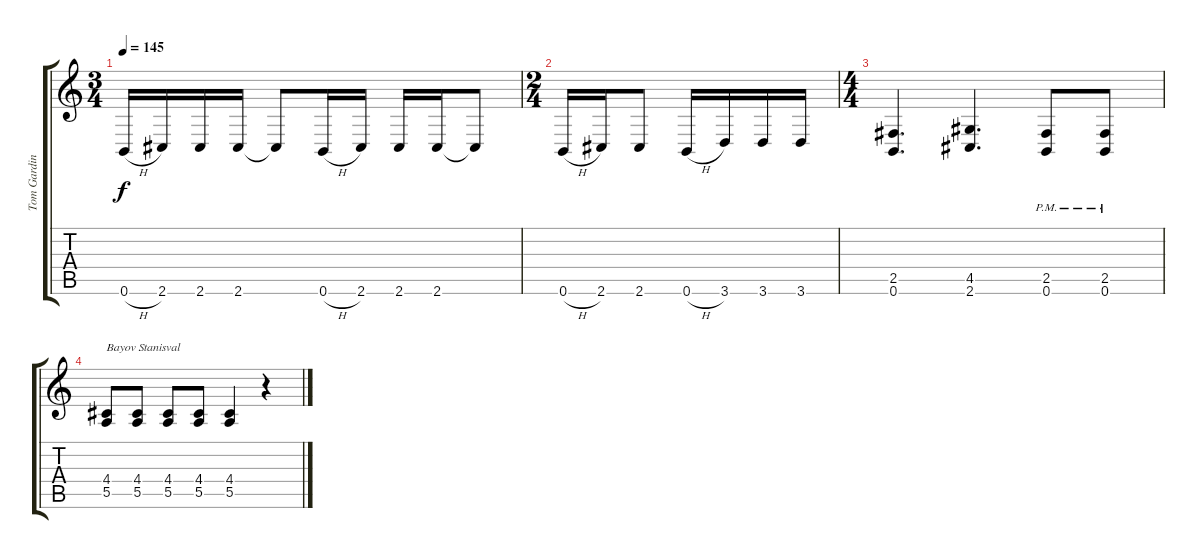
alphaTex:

\track ("Tom Gardiner - rhythm guitar" "Tom Gardin") {instrument distortionguitar}
\staff {score tabs}
\tuning (B3 Gb3 D3 A2 E2 B1) {hide}
\ts (3 4)
\tempo 145
\clef g2
\ks aminor
0.6{h}.16{dy f} 2.6.16 2.6.16 2.6.16 2.6{t}.8 0.6{h}.16 2.6.16 2.6.16 2.6.16 2.6{t}.8 |
\ts (2 4)
0.6{h}.16 2.6.16 2.6.8 0.6{h}.16 3.6.16 3.6.16 3.6.16 |
\ts (4 4)
(2.5 0.6).4{d} (4.5 2.6).4{d} (2.5{pm} 0.6{pm}).8 (2.5{pm} 0.6{pm}).8 |
(4.4 5.5).8{txt "Bayov Stanisval"} (4.4 5.5).8 (4.4 5.5).8 (4.4 5.5).8 (4.4 5.5).4 r.4
